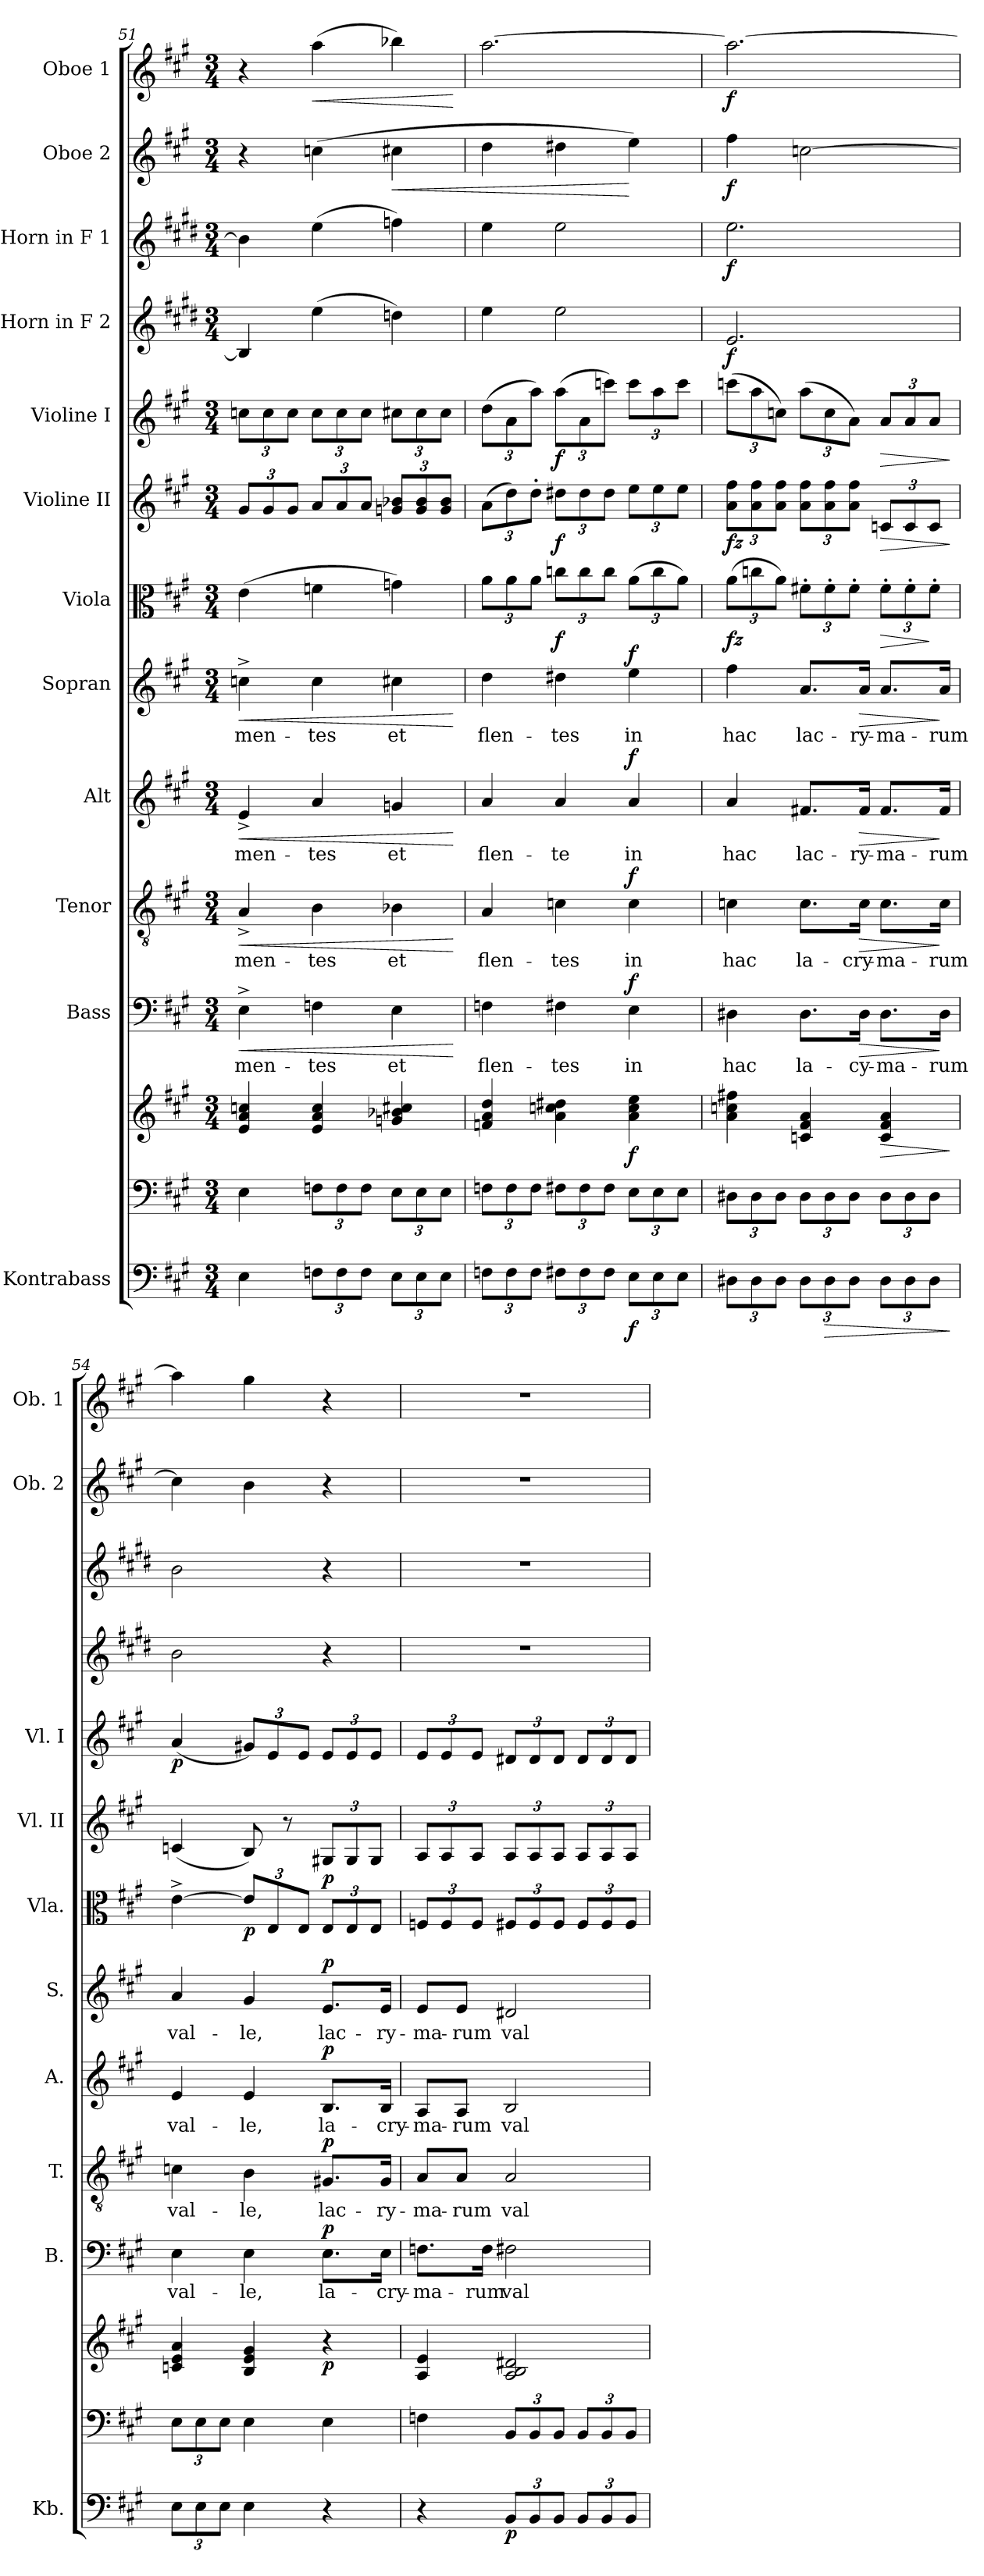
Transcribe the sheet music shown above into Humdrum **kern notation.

**kern	**dynam	**kern	**kern	**dynam	**kern	**text	**dynam	**kern	**text	**dynam	**kern	**text	**dynam	**kern	**text	**dynam	**kern	**dynam	**kern	**dynam	**kern	**dynam	**kern	**dynam	**kern	**dynam	**kern	**dynam	**kern	**dynam
*part13	*part13	*part12	*part12	*part12	*part11	*part11	*part11	*part10	*part10	*part10	*part9	*part9	*part9	*part8	*part8	*part8	*part7	*part7	*part6	*part6	*part5	*part5	*part4	*part4	*part3	*part3	*part2	*part2	*part1	*part1
*staff14	*staff14	*staff13	*staff12	*staff12/13	*staff11	*staff11	*staff11	*staff10	*staff10	*staff10	*staff9	*staff9	*staff9	*staff8	*staff8	*staff8	*staff7	*staff7	*staff6	*staff6	*staff5	*staff5	*staff4	*staff4	*staff3	*staff3	*staff2	*staff2	*staff1	*staff1
*I"Kontrabass	*	*	*	*	*I"Bass	*	*	*I"Tenor	*	*	*I"Alt	*	*	*I"Sopran	*	*	*I"Viola	*	*I"Violine II	*	*I"Violine I	*	*I"Horn in F 2	*	*I"Horn in F 1	*	*I"Oboe 2	*	*I"Oboe 1	*
*I'Kb.	*	*	*	*	*I'B.	*	*	*I'T.	*	*	*I'A.	*	*	*I'S.	*	*	*I'Vla.	*	*I'Vl. II	*	*I'Vl. I	*	*	*	*	*	*I'Ob. 2	*	*I'Ob. 1	*
!!LO:PB:g=z
*clefF4	*	*clefF4	*clefG2	*	*clefF4	*	*	*clefGv2	*	*	*clefG2	*	*	*clefG2	*	*	*clefC3	*	*clefG2	*	*clefG2	*	*clefG2	*	*clefG2	*	*clefG2	*	*clefG2	*
*ITrd7c12	*	*	*	*	*	*	*	*	*	*	*	*	*	*	*	*	*	*	*	*	*	*	*ITrd4c7	*	*ITrd4c7	*	*	*	*	*
*k[f#c#g#]	*	*k[f#c#g#]	*k[f#c#g#]	*	*k[f#c#g#]	*	*	*k[f#c#g#]	*	*	*k[f#c#g#]	*	*	*k[f#c#g#]	*	*	*k[f#c#g#]	*	*k[f#c#g#]	*	*k[f#c#g#]	*	*k[f#c#g#]	*	*k[f#c#g#]	*	*k[f#c#g#]	*	*k[f#c#g#]	*
*A:	*	*A:	*A:	*	*A:	*	*	*A:	*	*	*A:	*	*	*A:	*	*	*A:	*	*A:	*	*A:	*	*A:	*	*A:	*	*A:	*	*A:	*
*M3/4	*	*M3/4	*M3/4	*	*M3/4	*	*	*M3/4	*	*	*M3/4	*	*	*M3/4	*	*	*M3/4	*	*M3/4	*	*M3/4	*	*M3/4	*	*M3/4	*	*M3/4	*	*M3/4	*
=51	=51	=51	=51	=51	=51	=51	=51	=51	=51	=51	=51	=51	=51	=51	=51	=51	=51	=51	=51	=51	=51	=51	=51	=51	=51	=51	=51	=51	=51	=51
!	!	!	!	!	!	!LO:LY:b	!LO:HP:b	!	!LO:LY:b	!LO:HP:b	!	!LO:LY:b	!LO:HP:b	!	!LO:LY:b	!LO:HP:b	!	!	!	!	!	!	!	!	!	!	!	!	!	!
4EE\	.	4E\	4e/ 4a/ 4ccn/	.	4E^>\	-men-	<	4A^</	-men-	<	4e^</	-men-	<	4ccn^>\	-men-	<	(>4e\	.	12g#/L	.	12ccn\L	.	4E/]	.	4e\]	.	4r	.	4r	.
.	.	.	.	.	.	.	.	.	.	.	.	.	.	.	.	.	.	.	12g#/	.	12cc\	.	.	.	.	.	.	.	.	.
.	.	.	.	.	.	.	.	.	.	.	.	.	.	.	.	.	.	.	12g#/J	.	12cc\J	.	.	.	.	.	.	.	.	.
*Xbrackettup	*	*Xbrackettup	*	*	*	*	*	*	*	*	*	*	*	*	*	*	*	*	*	*	*	*	*	*	*	*	*	*	*	*
!	!	!	!	!	!	!LO:LY:b	!	!	!LO:LY:b	!	!	!LO:LY:b	!	!	!LO:LY:b	!	!	!	!	!	!	!	!	!	!	!	!	!	!	!LO:HP:b
12FFn\L	.	12Fn\L	4e/ 4a/ 4cc/	.	4Fn\	-tes	.	4B\	-tes	.	4a/	-tes	.	4cc\	-tes	.	4fn\	.	12a/L	.	12cc\L	.	(>4a\	.	(>4a\	.	(>4ccn\	.	(>4aa\	<
12FF\	.	12F\	.	.	.	.	.	.	.	.	.	.	.	.	.	.	.	.	12a/	.	12cc\	.	.	.	.	.	.	.	.	.
12FF\J	.	12F\J	.	.	.	.	.	.	.	.	.	.	.	.	.	.	.	.	12a/J	.	12cc\J	.	.	.	.	.	.	.	.	.
!	!	!	!	!	!	!LO:LY:b	!	!	!LO:LY:b	!	!	!LO:LY:b	!	!	!LO:LY:b	!	!	!	!	!	!	!	!	!	!	!	!	!LO:HP:b	!	!
12EE\L	.	12E\L	4gn/ 4b-X/ 4cc#X/	.	4E\	et	.	4B-X\	et	.	4gn/	et	.	4cc#X\	et	.	4gn\)	.	12gn/ 12b-X/L	.	12cc#X\L	.	4gn\)	.	4b-X\)	.	4cc#X\	<	4bb-X\)	.
12EE\	.	12E\	.	.	.	.	.	.	.	.	.	.	.	.	.	.	.	.	12g/ 12b-/	.	12cc#\	.	.	.	.	.	.	.	.	.
12EE\J	.	12E\J	.	.	.	.	.	.	.	.	.	.	.	.	.	.	.	.	12g/ 12b-/J	.	12cc#\J	.	.	.	.	.	.	.	.	.
.	.	.	.	.	.	.	[	.	.	[	.	.	[	.	.	[	.	.	.	.	.	.	.	.	.	.	.	.	.	[
=52	=52	=52	=52	=52	=52	=52	=52	=52	=52	=52	=52	=52	=52	=52	=52	=52	=52	=52	=52	=52	=52	=52	=52	=52	=52	=52	=52	=52	=52	=52
!	!	!	!	!	!	!LO:LY:b	!	!	!LO:LY:b	!	!	!LO:LY:b	!	!	!LO:LY:b	!	!	!	!	!	!	!	!	!	!	!	!	!	!	!
12FFn\L	.	12Fn\L	4fn/ 4a/ 4dd/	.	4Fn\	flen-	.	4A/	flen-	.	4a/	flen-	.	4dd\	flen-	.	12a\L	.	(>12a\L	.	(>12dd\L	.	4a\	.	4a\	.	4dd\	.	[2.aa\	.
12FF\	.	12F\	.	.	.	.	.	.	.	.	.	.	.	.	.	.	12a\	.	12dd\)	.	12a\	.	.	.	.	.	.	.	.	.
12FF\J	.	12F\J	.	.	.	.	.	.	.	.	.	.	.	.	.	.	12a\J	.	12dd'>\J	.	12aa\J)	.	.	.	.	.	.	.	.	.
!	!	!	!	!	!	!LO:LY:b	!	!	!LO:LY:b	!	!	!LO:LY:b	!	!	!LO:LY:b	!	!	!LO:DY:b	!	!LO:DY:b	!	!LO:DY:b	!	!	!	!	!	!	!	!
12FF#X\L	.	12F#X\L	4a\ 4ccn\ 4dd#X\	.	4F#X\	-tes	.	4cn\	-tes	.	4a/	-te	.	4dd#X\	-tes	.	12ccn\L	f	12dd#X\L	f	(>12aa\L	f	2a\	.	2a\	.	4dd#X\	.	.	.
12FF#\	.	12F#\	.	.	.	.	.	.	.	.	.	.	.	.	.	.	12cc\	.	12dd#\	.	12a\	.	.	.	.	.	.	.	.	.
12FF#\J	.	12F#\J	.	.	.	.	.	.	.	.	.	.	.	.	.	.	12cc\J	.	12dd#\J	.	12cccn\J)	.	.	.	.	.	.	.	.	.
!	!LO:DY:b	!	!	!LO:DY:b	!	!LO:LY:b	!LO:DY:a	!	!LO:LY:b	!LO:DY:a	!	!LO:LY:b	!LO:DY:a	!	!LO:LY:b	!LO:DY:a	!	!	!	!	!	!	!	!	!	!	!	!	!	!
12EE\L	f	12E\L	4a\ 4cc\ 4ee\	f	4E\	in	f	4c\	in	f	4a/	in	f	4ee\	in	f	(>12a\L	.	12ee\L	.	12ccc\L	.	.	.	.	.	4ee\)	[	.	.
12EE\	.	12E\	.	.	.	.	.	.	.	.	.	.	.	.	.	.	12cc\	.	12ee\	.	12aa\	.	.	.	.	.	.	.	.	.
12EE\J	.	12E\J	.	.	.	.	.	.	.	.	.	.	.	.	.	.	12a\J)	.	12ee\J	.	12ccc\J	.	.	.	.	.	.	.	.	.
=53	=53	=53	=53	=53	=53	=53	=53	=53	=53	=53	=53	=53	=53	=53	=53	=53	=53	=53	=53	=53	=53	=53	=53	=53	=53	=53	=53	=53	=53	=53
!	!	!	!	!	!	!LO:LY:b	!	!	!LO:LY:b	!	!	!LO:LY:b	!	!	!LO:LY:b	!	!	!LO:DY:b	!	!LO:DY:b	!	!	!	!LO:DY:b	!	!LO:DY:b	!	!LO:DY:b	!	!LO:DY:b
12DD#X\L	.	12D#X\L	4a\ 4ccn\ 4ff#X\	.	4D#X\	hac	.	4cn\	hac	.	4a/	hac	.	4ff#\	hac	.	(>12a\L	fz	12a\ 12ff#\L	fz	(>12cccn\L	.	2.A/	f	2.a\	f	4ff#\	f	2.aa\_	f
12DD#\	.	12D#\	.	.	.	.	.	.	.	.	.	.	.	.	.	.	12ccn\	.	12a\ 12ff#\	.	12aa\	.	.	.	.	.	.	.	.	.
12DD#\J	.	12D#\J	.	.	.	.	.	.	.	.	.	.	.	.	.	.	12a\J)	.	12a\ 12ff#\J	.	12ccn\J)	.	.	.	.	.	.	.	.	.
!	!	!	!	!	!	!LO:LY:b	!	!	!LO:LY:b	!	!	!LO:LY:b	!	!	!LO:LY:b	!	!	!	!	!	!	!	!	!	!	!	!	!	!	!
12DD#\L	.	12D#\L	4cn/ 4f#/ 4a/	.	8.D#\L	la-	.	8.c\L	la-	.	8.f#X/L	lac-	.	8.a/L	lac-	.	12f#X'>\L	.	12a\ 12ff#\L	.	(>12aa\L	.	.	.	.	.	[2ccn\	.	.	.
!	!LO:HP:b	!	!	!	!	!	!	!	!	!	!	!	!	!	!	!	!	!	!	!	!	!	!	!	!	!	!	!	!	!
12DD#\	>	12D#\	.	.	.	.	.	.	.	.	.	.	.	.	.	.	12f#'>\	.	12a\ 12ff#\	.	12cc\	.	.	.	.	.	.	.	.	.
12DD#\J	.	12D#\J	.	.	.	.	.	.	.	.	.	.	.	.	.	.	12f#'>\J	.	12a\ 12ff#\J	.	12a\J)	.	.	.	.	.	.	.	.	.
!	!	!	!	!	!	!LO:LY:b	!LO:HP:b	!	!LO:LY:b	!LO:HP:b	!	!LO:LY:b	!LO:HP:b	!	!LO:LY:b	!LO:HP:b	!	!	!	!	!	!	!	!	!	!	!	!	!	!
.	.	.	.	.	16D#\Jk	-cy-	>	16c\Jk	-cry-	>	16f#/Jk	-ry-	>	16a/Jk	-ry-	>	.	.	.	.	.	.	.	.	.	.	.	.	.	.
!	!	!	!	!LO:HP:b	!	!LO:LY:b	!	!	!LO:LY:b	!	!	!LO:LY:b	!	!	!LO:LY:b	!	!	!LO:HP:b	!	!LO:HP:b	!	!LO:HP:b	!	!	!	!	!	!	!	!
12DD#\L	.	12D#\L	4c/ 4f#/ 4a/	>	8.D#\L	-ma-	.	8.c\L	-ma-	.	8.f#/L	-ma-	.	8.a/L	-ma-	.	12f#'>\L	>	12cn/L	>	12a/L	>	.	.	.	.	.	.	.	.
12DD#\	.	12D#\	.	.	.	.	.	.	.	.	.	.	.	.	.	.	12f#'>\	.	12c/	.	12a/	.	.	.	.	.	.	.	.	.
12DD#\J	.	12D#\J	.	.	.	.	.	.	.	.	.	.	.	.	.	.	12f#'>\J	]	12c/J	.	12a/J	.	.	.	.	.	.	.	.	.
!	!	!	!	!	!	!LO:LY:b	!	!	!LO:LY:b	!	!	!LO:LY:b	!	!	!LO:LY:b	!	!	!	!	!	!	!	!	!	!	!	!	!	!	!
.	.	.	.	.	16D#\Jk	-rum	]	16c\Jk	-rum	]	16f#/Jk	-rum	]	16a/Jk	-rum	]	.	.	.	.	.	.	.	.	.	.	.	.	.	.
.	]	.	.	]	.	.	.	.	.	.	.	.	.	.	.	.	.	.	.	]	.	]	.	.	.	.	.	.	.	.
=54	=54	=54	=54	=54	=54	=54	=54	=54	=54	=54	=54	=54	=54	=54	=54	=54	=54	=54	=54	=54	=54	=54	=54	=54	=54	=54	=54	=54	=54	=54
!	!	!	!	!	!	!LO:LY:b	!	!	!LO:LY:b	!	!	!LO:LY:b	!	!	!LO:LY:b	!	!	!	!	!	!	!LO:DY:b	!	!	!	!	!	!	!	!
12EE\L	.	12E\L	4cn/ 4e/ 4a/	.	4E\	val-	.	4cn\	val-	.	4e/	val-	.	4a/	val-	.	[4e^>\	.	(<4cn/	.	(<4a/	p	2e\	.	2e\	.	4cc\]	.	4aa\]	.
12EE\	.	12E\	.	.	.	.	.	.	.	.	.	.	.	.	.	.	.	.	.	.	.	.	.	.	.	.	.	.	.	.
12EE\J	.	12E\J	.	.	.	.	.	.	.	.	.	.	.	.	.	.	.	.	.	.	.	.	.	.	.	.	.	.	.	.
!	!	!	!	!	!	!LO:LY:b	!	!	!LO:LY:b	!	!	!LO:LY:b	!	!	!LO:LY:b	!	!	!LO:DY:b	!	!	!	!	!	!	!	!	!	!	!	!
4EE\	.	4E\	4B/ 4e/ 4g#/	.	4E\	-le,	.	4B\	-le,	.	4e/	-le,	.	4g#/	-le,	.	12e/L]	p	8B/)	.	12g#X/L)	.	.	.	.	.	4b\	.	4gg#\	.
.	.	.	.	.	.	.	.	.	.	.	.	.	.	.	.	.	12E/	.	.	.	12e/	.	.	.	.	.	.	.	.	.
.	.	.	.	.	.	.	.	.	.	.	.	.	.	.	.	.	.	.	8r	.	.	.	.	.	.	.	.	.	.	.
.	.	.	.	.	.	.	.	.	.	.	.	.	.	.	.	.	12E/J	.	.	.	12e/J	.	.	.	.	.	.	.	.	.
!	!	!	!	!LO:DY:b	!	!LO:LY:b	!LO:DY:a	!	!LO:LY:b	!LO:DY:a	!	!LO:LY:b	!LO:DY:a	!	!LO:LY:b	!LO:DY:a	!	!	!	!LO:DY:b	!	!	!	!	!	!	!	!	!	!
4r	.	4E\	4r	p	8.E\L	la-	p	8.G#X/L	lac-	p	8.B/L	la-	p	8.e/L	lac-	p	12E/L	.	12G#X/L	p	12e/L	.	4r	.	4r	.	4r	.	4r	.
.	.	.	.	.	.	.	.	.	.	.	.	.	.	.	.	.	12E/	.	12G#/	.	12e/	.	.	.	.	.	.	.	.	.
.	.	.	.	.	.	.	.	.	.	.	.	.	.	.	.	.	12E/J	.	12G#/J	.	12e/J	.	.	.	.	.	.	.	.	.
!	!	!	!	!	!	!LO:LY:b	!	!	!LO:LY:b	!	!	!LO:LY:b	!	!	!LO:LY:b	!	!	!	!	!	!	!	!	!	!	!	!	!	!	!
.	.	.	.	.	16E\Jk	-cry-	.	16G#/Jk	-ry-	.	16B/Jk	-cry-	.	16e/Jk	-ry-	.	.	.	.	.	.	.	.	.	.	.	.	.	.	.
!!LO:PB:g=z
=55	=55	=55	=55	=55	=55	=55	=55	=55	=55	=55	=55	=55	=55	=55	=55	=55	=55	=55	=55	=55	=55	=55	=55	=55	=55	=55	=55	=55	=55	=55
!	!	!	!	!	!	!LO:LY:b	!	!	!LO:LY:b	!	!	!LO:LY:b	!	!	!LO:LY:b	!	!	!	!	!	!	!	!	!	!	!	!	!	!	!
4r	.	4Fn\	4A/ 4e/	.	8.Fn\L	-ma-	.	8A/L	-ma-	.	8A/L	-ma-	.	8e/L	-ma-	.	12Fn/L	.	12A/L	.	12e/L	.	2.r	.	2.r	.	2.r	.	2.r	.
.	.	.	.	.	.	.	.	.	.	.	.	.	.	.	.	.	12F/	.	12A/	.	12e/	.	.	.	.	.	.	.	.	.
!	!	!	!	!	!	!	!	!	!LO:LY:b	!	!	!LO:LY:b	!	!	!LO:LY:b	!	!	!	!	!	!	!	!	!	!	!	!	!	!	!
.	.	.	.	.	.	.	.	8A/J	-rum	.	8A/J	-rum	.	8e/J	-rum	.	.	.	.	.	.	.	.	.	.	.	.	.	.	.
.	.	.	.	.	.	.	.	.	.	.	.	.	.	.	.	.	12F/J	.	12A/J	.	12e/J	.	.	.	.	.	.	.	.	.
!	!	!	!	!	!	!LO:LY:b	!	!	!	!	!	!	!	!	!	!	!	!	!	!	!	!	!	!	!	!	!	!	!	!
.	.	.	.	.	16F\Jk	-rum	.	.	.	.	.	.	.	.	.	.	.	.	.	.	.	.	.	.	.	.	.	.	.	.
!	!LO:DY:b	!	!	!	!	!LO:LY:b	!	!	!LO:LY:b	!	!	!LO:LY:b	!	!	!LO:LY:b	!	!	!	!	!	!	!	!	!	!	!	!	!	!	!
12BBB/L	p	12BB/L	2A/ 2B/ 2d#X/	.	2F#X\	val-	.	2A/	val-	.	2B/	val-	.	2d#X/	val-	.	12F#X/L	.	12A/L	.	12d#X/L	.	.	.	.	.	.	.	.	.
12BBB/	.	12BB/	.	.	.	.	.	.	.	.	.	.	.	.	.	.	12F#/	.	12A/	.	12d#/	.	.	.	.	.	.	.	.	.
12BBB/J	.	12BB/J	.	.	.	.	.	.	.	.	.	.	.	.	.	.	12F#/J	.	12A/J	.	12d#/J	.	.	.	.	.	.	.	.	.
12BBB/L	.	12BB/L	.	.	.	.	.	.	.	.	.	.	.	.	.	.	12F#/L	.	12A/L	.	12d#/L	.	.	.	.	.	.	.	.	.
12BBB/	.	12BB/	.	.	.	.	.	.	.	.	.	.	.	.	.	.	12F#/	.	12A/	.	12d#/	.	.	.	.	.	.	.	.	.
12BBB/J	.	12BB/J	.	.	.	.	.	.	.	.	.	.	.	.	.	.	12F#/J	.	12A/J	.	12d#/J	.	.	.	.	.	.	.	.	.
=	=	=	=	=	=	=	=	=	=	=	=	=	=	=	=	=	=	=	=	=	=	=	=	=	=	=	=	=	=	=
*-	*-	*-	*-	*-	*-	*-	*-	*-	*-	*-	*-	*-	*-	*-	*-	*-	*-	*-	*-	*-	*-	*-	*-	*-	*-	*-	*-	*-	*-	*-
